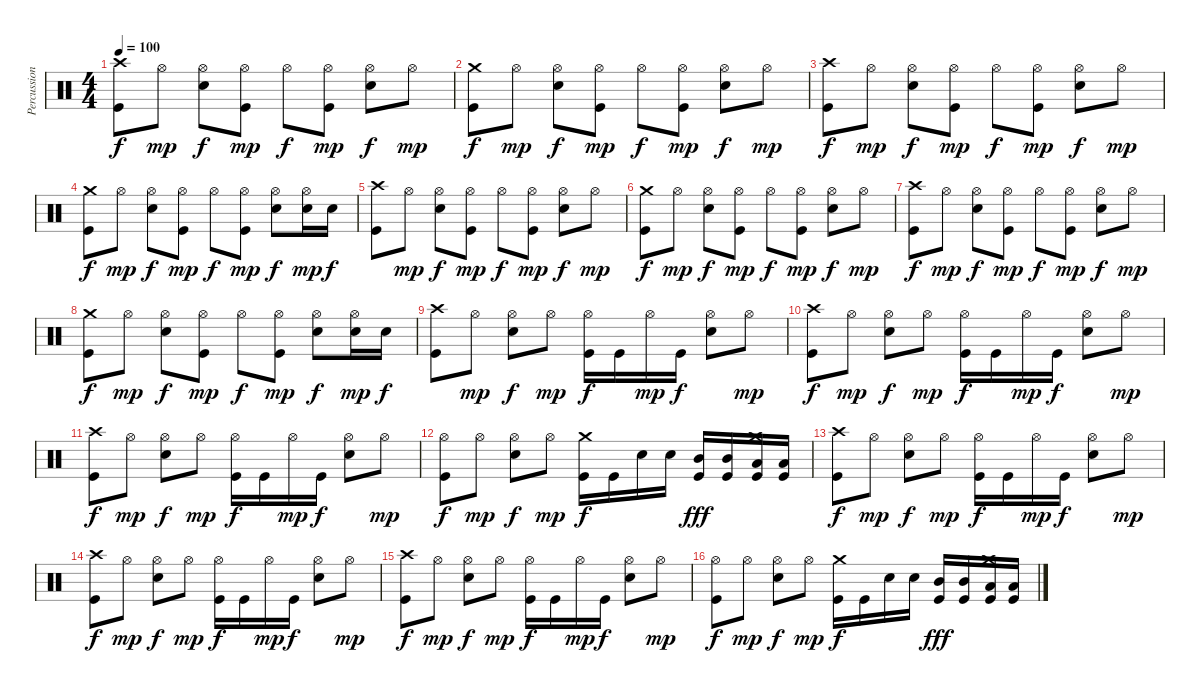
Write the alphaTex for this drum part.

\track ("Percussion" "Percussion") {instrument percussion}
\staff {score}
\articulation defaults
\ts (4 4)
\tempo 100
\clef neutral
\ks c
("Crash high (hit)" "Kick (hit)").8{dy f} "Hi-Hat (open)".8{dy mp} ("Hi-Hat (open)" "Electric Snare (hit)").8{dy f} ("Hi-Hat (open)" "Kick (hit)").8{dy mp} "Hi-Hat (open)".8{dy f} ("Hi-Hat (open)" "Kick (hit)").8{dy mp} ("Hi-Hat (open)" "Electric Snare (hit)").8{dy f} "Hi-Hat (open)".8{dy mp} |
("Crash medium (hit)" "Kick (hit)").8{dy f} "Hi-Hat (open)".8{dy mp} ("Hi-Hat (open)" "Electric Snare (hit)").8{dy f} ("Hi-Hat (open)" "Kick (hit)").8{dy mp} "Hi-Hat (open)".8{dy f} ("Hi-Hat (open)" "Kick (hit)").8{dy mp} ("Hi-Hat (open)" "Electric Snare (hit)").8{dy f} "Hi-Hat (open)".8{dy mp} |
("Crash high (hit)" "Kick (hit)").8{dy f} "Hi-Hat (open)".8{dy mp} ("Hi-Hat (open)" "Electric Snare (hit)").8{dy f} ("Hi-Hat (open)" "Kick (hit)").8{dy mp} "Hi-Hat (open)".8{dy f} ("Hi-Hat (open)" "Kick (hit)").8{dy mp} ("Hi-Hat (open)" "Electric Snare (hit)").8{dy f} "Hi-Hat (open)".8{dy mp} |
("Crash medium (hit)" "Kick (hit)").8{dy f} "Hi-Hat (open)".8{dy mp} ("Hi-Hat (open)" "Electric Snare (hit)").8{dy f} ("Hi-Hat (open)" "Kick (hit)").8{dy mp} "Hi-Hat (open)".8{dy f} ("Hi-Hat (open)" "Kick (hit)").8{dy mp} ("Hi-Hat (open)" "Electric Snare (hit)").8{dy f} ("Hi-Hat (open)" "Electric Snare (hit)").16{dy mp} "Electric Snare (hit)".16{dy f} |
("Crash high (hit)" "Kick (hit)").8 "Hi-Hat (open)".8{dy mp} ("Hi-Hat (open)" "Electric Snare (hit)").8{dy f} ("Hi-Hat (open)" "Kick (hit)").8{dy mp} "Hi-Hat (open)".8{dy f} ("Hi-Hat (open)" "Kick (hit)").8{dy mp} ("Hi-Hat (open)" "Electric Snare (hit)").8{dy f} "Hi-Hat (open)".8{dy mp} |
("Crash medium (hit)" "Kick (hit)").8{dy f} "Hi-Hat (open)".8{dy mp} ("Hi-Hat (open)" "Electric Snare (hit)").8{dy f} ("Hi-Hat (open)" "Kick (hit)").8{dy mp} "Hi-Hat (open)".8{dy f} ("Hi-Hat (open)" "Kick (hit)").8{dy mp} ("Hi-Hat (open)" "Electric Snare (hit)").8{dy f} "Hi-Hat (open)".8{dy mp} |
("Crash high (hit)" "Kick (hit)").8{dy f} "Hi-Hat (open)".8{dy mp} ("Hi-Hat (open)" "Electric Snare (hit)").8{dy f} ("Hi-Hat (open)" "Kick (hit)").8{dy mp} "Hi-Hat (open)".8{dy f} ("Hi-Hat (open)" "Kick (hit)").8{dy mp} ("Hi-Hat (open)" "Electric Snare (hit)").8{dy f} "Hi-Hat (open)".8{dy mp} |
("Crash medium (hit)" "Kick (hit)").8{dy f} "Hi-Hat (open)".8{dy mp} ("Hi-Hat (open)" "Electric Snare (hit)").8{dy f} ("Hi-Hat (open)" "Kick (hit)").8{dy mp} "Hi-Hat (open)".8{dy f} ("Hi-Hat (open)" "Kick (hit)").8{dy mp} ("Hi-Hat (open)" "Electric Snare (hit)").8{dy f} ("Hi-Hat (open)" "Electric Snare (hit)").16{dy mp} "Electric Snare (hit)".16{dy f} |
("Crash high (hit)" "Kick (hit)").8 "Hi-Hat (open)".8{dy mp} ("Hi-Hat (open)" "Electric Snare (hit)").8{dy f} "Hi-Hat (open)".8{dy mp} ("Hi-Hat (open)" "Kick (hit)").16{dy f} "Kick (hit)".16 "Hi-Hat (open)".16{dy mp} "Kick (hit)".16{dy f} ("Hi-Hat (open)" "Electric Snare (hit)").8 "Hi-Hat (open)".8{dy mp} |
("Crash high (hit)" "Kick (hit)").8{dy f} "Hi-Hat (open)".8{dy mp} ("Hi-Hat (open)" "Electric Snare (hit)").8{dy f} "Hi-Hat (open)".8{dy mp} ("Hi-Hat (open)" "Kick (hit)").16{dy f} "Kick (hit)".16 "Hi-Hat (open)".16{dy mp} "Kick (hit)".16{dy f} ("Hi-Hat (open)" "Electric Snare (hit)").8 "Hi-Hat (open)".8{dy mp} |
("Crash high (hit)" "Kick (hit)").8{dy f} "Hi-Hat (open)".8{dy mp} ("Hi-Hat (open)" "Electric Snare (hit)").8{dy f} "Hi-Hat (open)".8{dy mp} ("Hi-Hat (open)" "Kick (hit)").16{dy f} "Kick (hit)".16 "Hi-Hat (open)".16{dy mp} "Kick (hit)".16{dy f} ("Hi-Hat (open)" "Electric Snare (hit)").8 "Hi-Hat (open)".8{dy mp} |
("Hi-Hat (open)" "Kick (hit)").8{dy f} "Hi-Hat (open)".8{dy mp} ("Hi-Hat (open)" "Electric Snare (hit)").8{dy f} "Hi-Hat (open)".8{dy mp} ("Crash medium (hit)" "Kick (hit)").16{dy f} "Kick (hit)".16 "Electric Snare (hit)".16 "Electric Snare (hit)".16 ("Mid Tom (hit)" "Kick (hit)").16{dy fff} ("Mid Tom (hit)" "Kick (hit)").16 ("Crash medium (hit)" "Low Tom (hit)" "Kick (hit)").16 ("Low Tom (hit)" "Kick (hit)").16 |
("Crash high (hit)" "Kick (hit)").8{dy f} "Hi-Hat (open)".8{dy mp} ("Hi-Hat (open)" "Electric Snare (hit)").8{dy f} "Hi-Hat (open)".8{dy mp} ("Hi-Hat (open)" "Kick (hit)").16{dy f} "Kick (hit)".16 "Hi-Hat (open)".16{dy mp} "Kick (hit)".16{dy f} ("Hi-Hat (open)" "Electric Snare (hit)").8 "Hi-Hat (open)".8{dy mp} |
("Crash high (hit)" "Kick (hit)").8{dy f} "Hi-Hat (open)".8{dy mp} ("Hi-Hat (open)" "Electric Snare (hit)").8{dy f} "Hi-Hat (open)".8{dy mp} ("Hi-Hat (open)" "Kick (hit)").16{dy f} "Kick (hit)".16 "Hi-Hat (open)".16{dy mp} "Kick (hit)".16{dy f} ("Hi-Hat (open)" "Electric Snare (hit)").8 "Hi-Hat (open)".8{dy mp} |
("Crash high (hit)" "Kick (hit)").8{dy f} "Hi-Hat (open)".8{dy mp} ("Hi-Hat (open)" "Electric Snare (hit)").8{dy f} "Hi-Hat (open)".8{dy mp} ("Hi-Hat (open)" "Kick (hit)").16{dy f} "Kick (hit)".16 "Hi-Hat (open)".16{dy mp} "Kick (hit)".16{dy f} ("Hi-Hat (open)" "Electric Snare (hit)").8 "Hi-Hat (open)".8{dy mp} |
("Hi-Hat (open)" "Kick (hit)").8{dy f} "Hi-Hat (open)".8{dy mp} ("Hi-Hat (open)" "Electric Snare (hit)").8{dy f} "Hi-Hat (open)".8{dy mp} ("Crash medium (hit)" "Kick (hit)").16{dy f} "Kick (hit)".16 "Electric Snare (hit)".16 "Electric Snare (hit)".16 ("Mid Tom (hit)" "Kick (hit)").16{dy fff} ("Mid Tom (hit)" "Kick (hit)").16 ("Crash medium (hit)" "Low Tom (hit)" "Kick (hit)").16 ("Low Tom (hit)" "Kick (hit)").16
